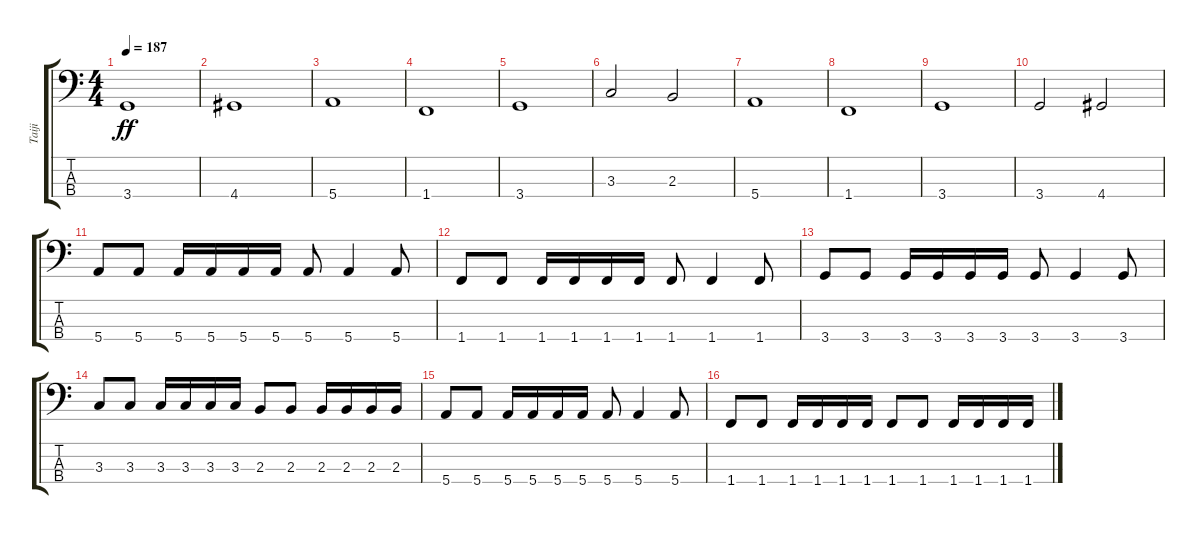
\track ("Taiji" "Taiji") {instrument electricbasspick}
\staff {score tabs}
\tuning (G2 D2 A1 E1) {hide}
\ts (4 4)
\tempo 187
\clef f4
\ks c
3.4.1{dy ff} |
4.4.1 |
5.4.1 |
1.4.1 |
3.4.1 |
3.3.2 2.3.2 |
5.4.1 |
1.4.1 |
3.4.1 |
3.4.2 4.4.2 |
5.4.8 5.4.8 5.4.16 5.4.16 5.4.16 5.4.16 5.4.8 5.4.4 5.4.8 |
1.4.8 1.4.8 1.4.16 1.4.16 1.4.16 1.4.16 1.4.8 1.4.4 1.4.8 |
3.4.8 3.4.8 3.4.16 3.4.16 3.4.16 3.4.16 3.4.8 3.4.4 3.4.8 |
3.3.8 3.3.8 3.3.16 3.3.16 3.3.16 3.3.16 2.3.8 2.3.8 2.3.16 2.3.16 2.3.16 2.3.16 |
5.4.8 5.4.8 5.4.16 5.4.16 5.4.16 5.4.16 5.4.8 5.4.4 5.4.8 |
1.4.8 1.4.8 1.4.16 1.4.16 1.4.16 1.4.16 1.4.8 1.4.8 1.4.16 1.4.16 1.4.16 1.4.16
